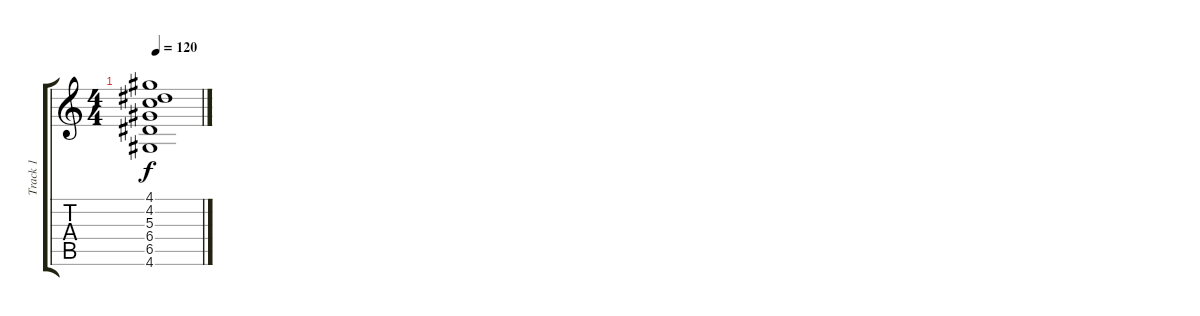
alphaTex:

\track ("Track 1" "Track 1") {instrument acousticguitarsteel}
\staff {score tabs}
\tuning (E4 B3 G3 D3 A2 E2) {hide}
\ts (4 4)
\tempo 120
\clef g2
\ks c
(4.1 4.2 5.3 6.4 6.5 4.6).1{dy f}
